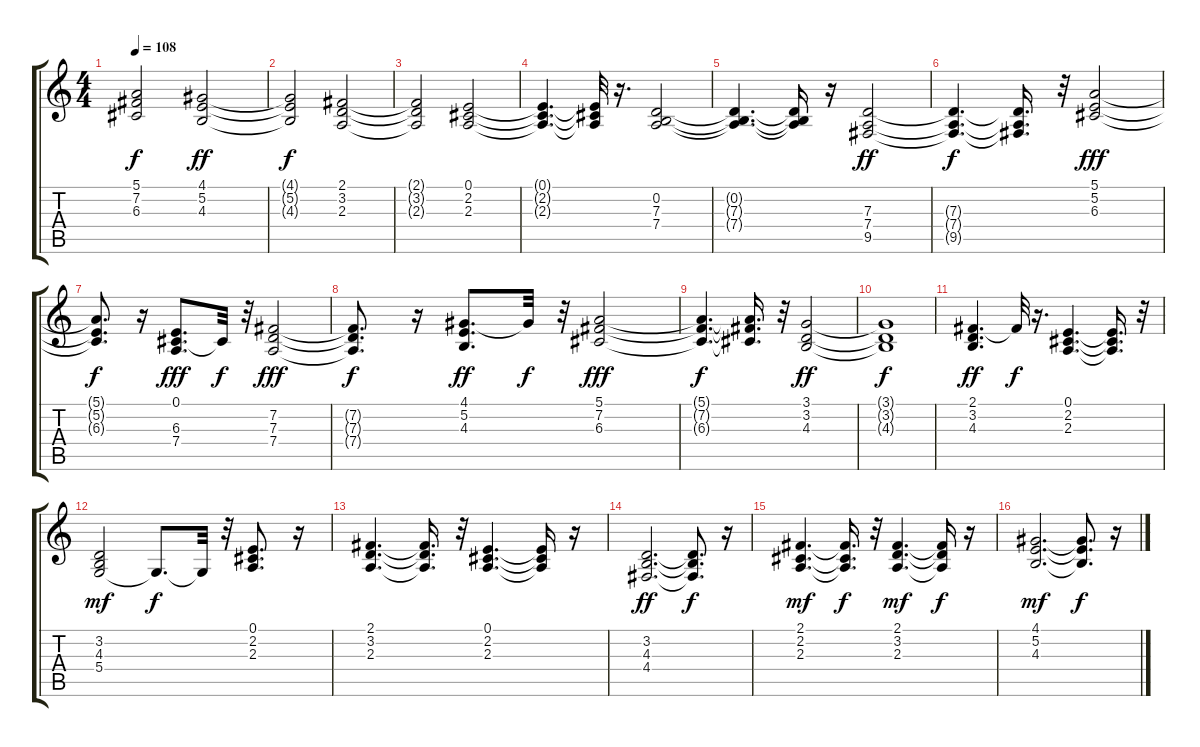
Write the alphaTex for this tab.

\track "" {instrument electricgrandpiano}
\staff {score tabs}
\tuning (E4 B3 G3 D3 A2 E2) {hide}
\ts (4 4)
\tempo 108
\clef g2
\ks c
(5.1{t} 7.2{t} 6.3{t}).2{dy f} (4.1 5.2 4.3).2{dy ff} |
(4.1{t} 5.2{t} 4.3{t}).2{dy f} (2.1 3.2 2.3).2 |
(2.1{t} 3.2{t} 2.3{t}).2 (0.1 2.2 2.3).2 |
(0.1{t} 2.2{t} 2.3{t}).4{d} (0.1{t} 2.2{t} 2.3{t}).32 r.16{d} (0.2 7.3 7.4).2 |
(0.2{t} 7.3{t} 7.4{t}).4{d} (0.2{t} 7.3{t} 7.4{t}).16 r.16 (7.3 7.4 9.5).2{dy ff} |
(7.3{t} 7.4{t} 9.5{t}).4{d dy f} (7.3{t} 7.4{t} 9.5{t}).16{d} r.32 (5.1 5.2 6.3).2{dy fff} |
(5.1{t} 5.2{t} 6.3{t}).8{d dy f} r.16 (0.1 6.3 7.4).8{d dy fff} 6.3{t}.32{dy f} r.32 (7.2 7.3 7.4).2{dy fff} |
(7.2{t} 7.3{t} 7.4{t}).8{d dy f} r.16 (4.1 5.2 4.3).8{d dy ff} 4.1{t}.32{dy f} r.32 (5.1 7.2 6.3).2{dy fff} |
(5.1{t} 7.2{t} 6.3{t}).4{d dy f} (5.1{t} 7.2{t} 6.3{t}).16{d} r.32 (3.1 3.2 4.3).2{dy ff} |
(3.1{t} 3.2{t} 4.3{t}).1{dy f} |
(2.1 3.2 4.3).4{d dy ff} 2.1{t}.32{dy f} r.16{d} (0.1 2.2 2.3).4{d} (0.1{t} 2.2{t} 2.3{t}).16{d} r.32 |
(3.2 4.3 5.4).2{dy mf} 5.4{t}.8{d dy f} 5.4{t}.32 r.32 (0.1 2.2 2.3).8{d} r.16 |
(2.1 3.2 2.3).4{d} (2.1{t} 3.2{t} 2.3{t}).16{d} r.32 (0.1 2.2 2.3).4{d} (0.1{t} 2.2{t} 2.3{t}).16 r.16 |
(3.2 4.3 4.4).2{d dy ff} (3.2{t} 4.3{t} 4.4{t}).8{d dy f} r.16 |
(2.1 2.2 2.3).4{d dy mf} (2.1{t} 2.2{t} 2.3{t}).16{d dy f} r.32 (2.1 3.2 2.3).4{d dy mf} (2.1{t} 3.2{t} 2.3{t}).16{dy f} r.16 |
(4.1 5.2 4.3).2{d dy mf} (4.1{t} 5.2{t} 4.3{t}).8{d dy f} r.16
